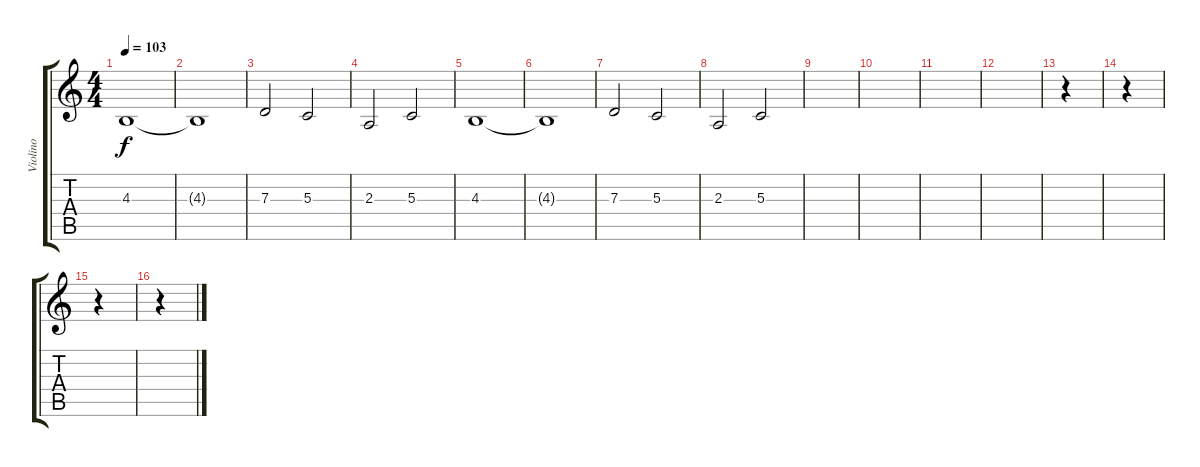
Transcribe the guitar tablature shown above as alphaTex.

\track ("Violino" "Violino") {instrument violin}
\staff {score tabs}
\tuning (E4 B3 G3 D3 A2 E2) {hide}
\ts (4 4)
\tempo 103
\clef g2
\ks c
4.3.1{dy f instrument violin} |
4.3{t}.1 |
7.3.2 5.3.2 |
2.3.2 5.3.2 |
4.3.1 |
4.3{t}.1 |
7.3.2 5.3.2 |
2.3.2 5.3.2 |
|
|
|
|
r.4 |
r.4 |
r.4 |
r.4
